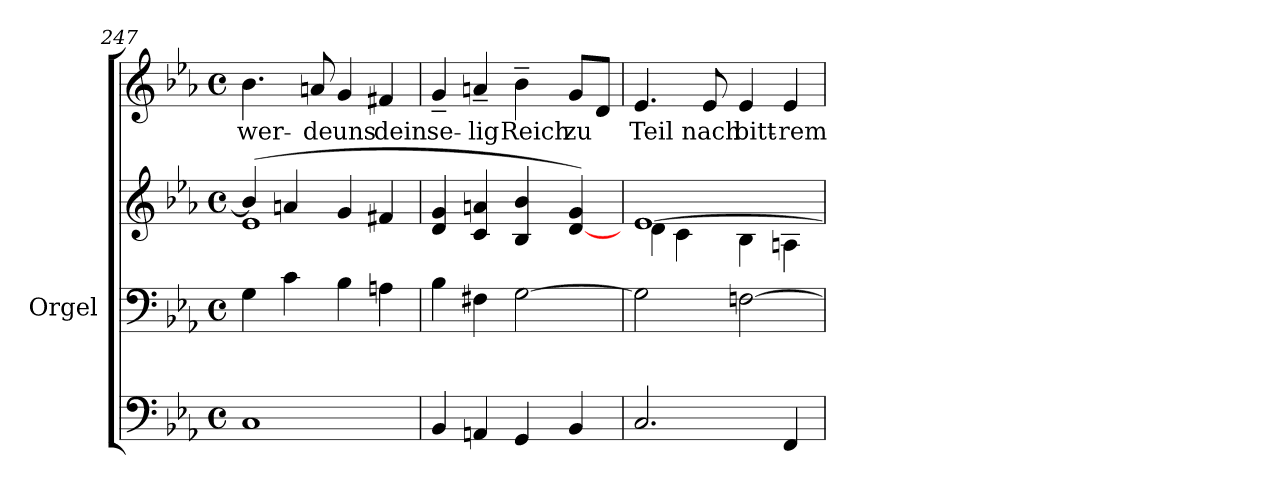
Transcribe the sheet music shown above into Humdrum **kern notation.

**kern	**kern	**kern	**kern	**text
*part3	*part2	*part2	*part1	*part1
*staff4	*staff3	*staff2	*staff1	*staff1
*	*I"Orgel	*	*	*
*	*I'Org.	*	*	*
!!LO:PB:g=z
*clefF4	*clefF4	*clefG2	*clefG2	*
*k[b-e-a-]	*k[b-e-a-]	*k[b-e-a-]	*k[b-e-a-]	*
*E-:	*E-:	*E-:	*E-:	*
*M4/4	*M4/4	*M4/4	*M4/4	*
*met(c)	*met(c)	*met(c)	*met(c)	*
=247	=247	=247	=247	=247
*	*	*^	*	*
!	!	!	!	!	!LO:LY:b
1C	4G\	(4b-/]	1e-	4.b-\	wer-
.	4c\	4an/	.	.	.
!	!	!	!	!	!LO:LY:b
.	.	.	.	8an/	-de
!	!	!	!	!	!LO:LY:b
.	4B-\	4g/	.	4g/	uns
!	!	!	!	!	!LO:LY:b
.	4An\	4f#X/	.	4f#X/	dein
*	*	*v	*v	*	*
=248	=248	=248	=248	=248
!	!	!	!	!LO:LY:b
4BB-/	4B-\	4d/ 4g/	4g~>/	se-
!	!	!	!	!LO:LY:b
4AAn/	4F#X\	4c/ 4an/	4an~>/	-lig
!	!	!	!	!LO:LY:b
4GG/	[2G\	4B-/ 4b-/	4b-~>\	Reich
!	!	!	!	!LO:LY:b
4BB-/	.	[4d/ 4g/)	8g/L	zu
.	.	.	8d/J	.
=249	=249	=249	=249	=249
*	*	*^	*	*
!	!	!	!	!	!LO:LY:b
2.C/	2G\]	[>1e-	4d\	4.e-/	Teil
.	.	.	4c\	.	.
!	!	!	!	!	!LO:LY:b
.	.	.	.	8e-/	nach
!	!	!	!	!	!LO:LY:b
.	[2Fn\	.	4B-\	4e-/	bitt-
!	!	!	!	!	!LO:LY:b
4FF/	.	.	4An\	4e-/	-rem
*	*	*v	*v	*	*
=	=	=	=	=
*-	*-	*-	*-	*-
